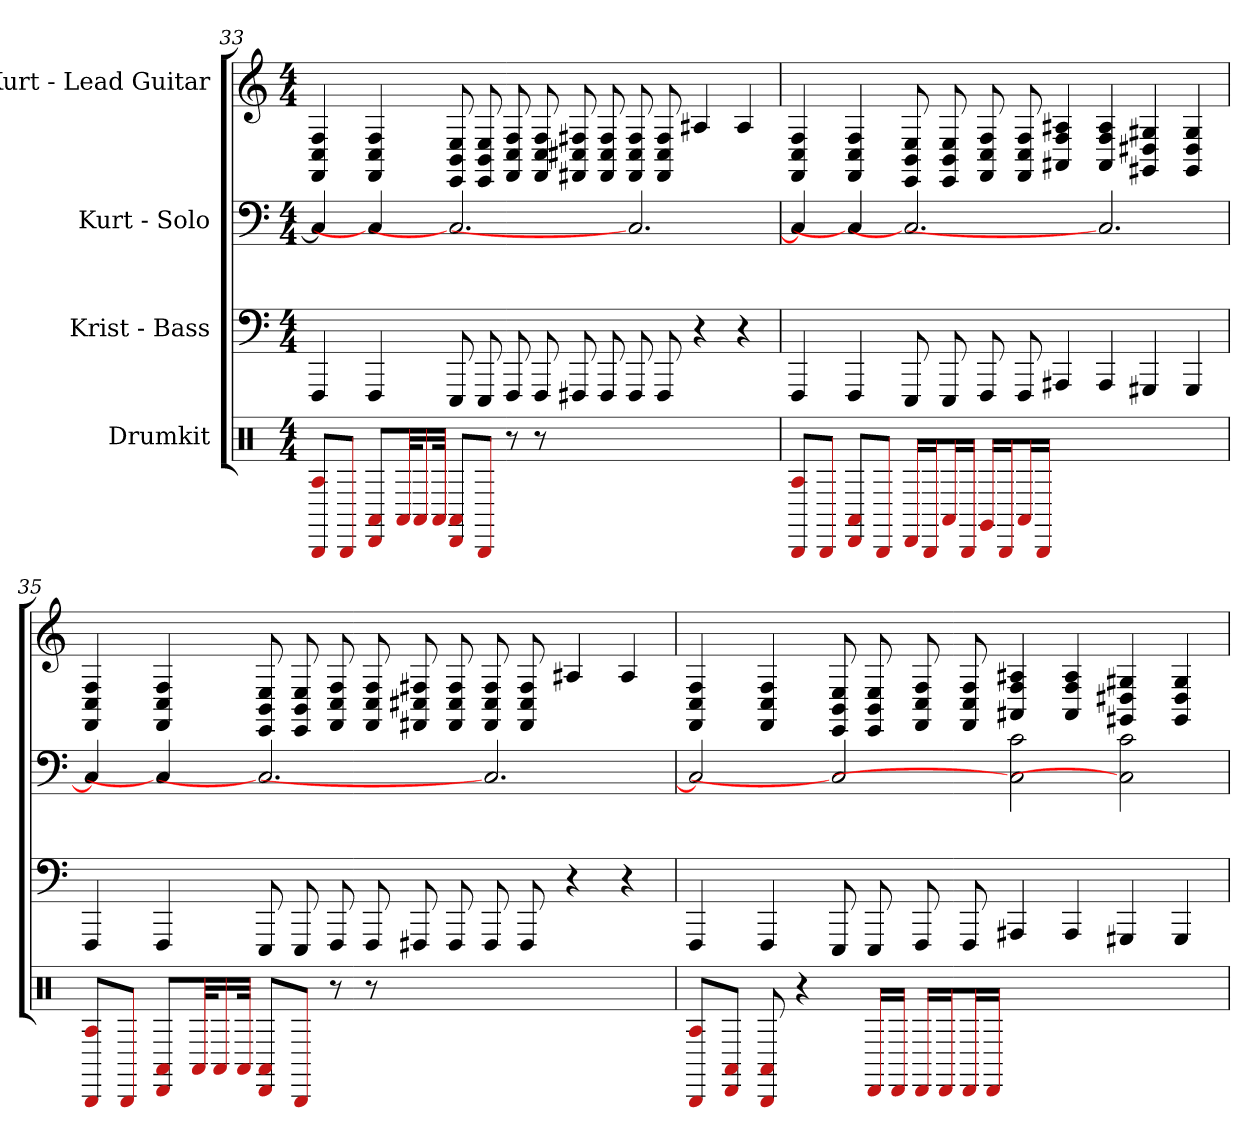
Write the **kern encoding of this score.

**kern	**kern	**kern	**kern
*part4	*part3	*part2	*part1
*staff4	*staff3	*staff2	*staff1
*I"Drumkit	*I"Krist - Bass	*I"Kurt - Solo	*I"Kurt - Lead Guitar
*clefX	*	*	*
*k[]	*k[]	*k[]	*k[]
*M4/4	*M4/4	*M4/4	*M4/4
=33	=33	=33	=33
8BBB/ 8A/L	4FFF	4C#]	4F 4C 4FF
8BBB/J	.	.	.
8DD/ 8AA#/L	4FFF	4C#]	4F 4C 4FF
32AA/KL	.	.	.
16AA/	.	.	.
32AA/JJk	.	.	.
8DD/ 8AA#/L	8EEE	2.C#]	8E 8BB 8EE
8BBB/J	8EEE	.	8E 8BB 8EE
8r	8FFF	.	8F 8C 8FF
8r	8FFF	.	8F 8C 8FF
1ryy	8FFF#	.	8F# 8C# 8FF#
.	8FFF#	.	8F# 8C# 8FF#
.	8FFF#	2.C#]	8F# 8C# 8FF#
.	8FFF#	.	8F# 8C# 8FF#
.	4r	.	4A#
.	4r	.	4A#
=34	=34	=34	=34
8BBB/ 8A/L	4FFF	4C#]	4F 4C 4FF
8BBB/J	.	.	.
8DD/ 8AA#/L	4FFF	4C#]	4F 4C 4FF
8BBB/J	.	.	.
16DD/LL	8EEE	2.C#]	8E 8BB 8EE
16BBB/J	.	.	.
16AA#/L	8EEE	.	8E 8BB 8EE
16BBB/JJ	.	.	.
16GG/LL	8FFF	.	8F 8C 8FF
16BBB/J	.	.	.
16AA#/L	8FFF	.	8F 8C 8FF
16BBB/JJ	.	.	.
1ryy	4AAA#	.	4A# 4F 4AA#
.	4AAA#	2.C#]	4A# 4F 4AA#
.	4GGG#	.	4G# 4D# 4GG#
.	4GGG#	.	4G# 4D# 4GG#
=35	=35	=35	=35
8BBB/ 8A/L	4FFF	4C#]	4F 4C 4FF
8BBB/J	.	.	.
8DD/ 8AA#/L	4FFF	4C#]	4F 4C 4FF
32AA/KL	.	.	.
16AA/	.	.	.
32AA/JJk	.	.	.
8DD/ 8AA#/L	8EEE	2.C#]	8E 8BB 8EE
8BBB/J	8EEE	.	8E 8BB 8EE
8r	8FFF	.	8F 8C 8FF
8r	8FFF	.	8F 8C 8FF
1ryy	8FFF#	.	8F# 8C# 8FF#
.	8FFF#	.	8F# 8C# 8FF#
.	8FFF#	2.C#]	8F# 8C# 8FF#
.	8FFF#	.	8F# 8C# 8FF#
.	4r	.	4A#
.	4r	.	4A#
=36	=36	=36	=36
8BBB/ 8A/L	4FFF	2C#]	4F 4C 4FF
8DD/ 8AA#/J	.	.	.
8BBB 8AA#	4FFF	.	4F 4C 4FF
4r	.	.	.
.	8EEE	2C#]	8E 8BB 8EE
16DD/LL	8EEE	.	8E 8BB 8EE
16DD/JJ	.	.	.
16DD/LL	8FFF	.	8F 8C 8FF
16DD/J	.	.	.
16DD/L	8FFF	.	8F 8C 8FF
16DD/JJ	.	.	.
1ryy	4AAA#	2c 2C#]	4A# 4F 4AA#
.	4AAA#	.	4A# 4F 4AA#
.	4GGG#	2c 2C#]	4G# 4D# 4GG#
.	4GGG#	.	4G# 4D# 4GG#
=	=	=	=
*-	*-	*-	*-
